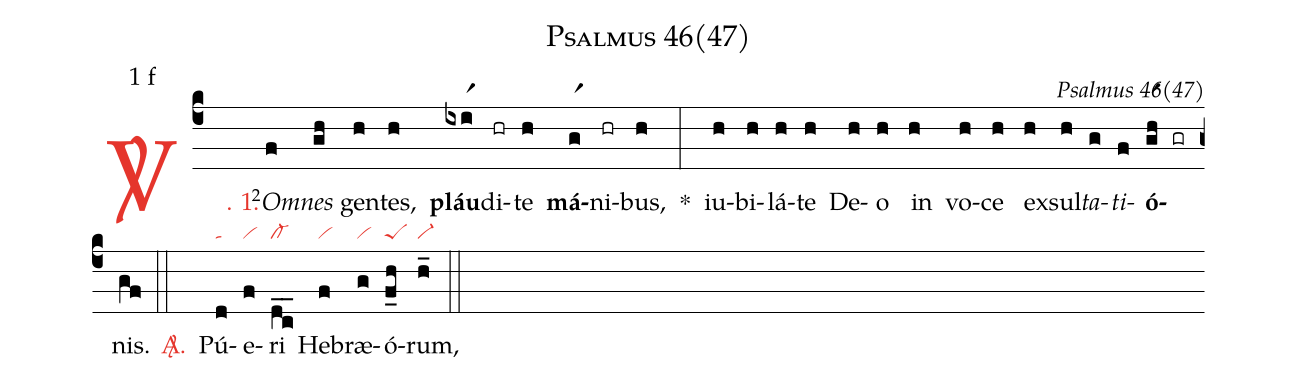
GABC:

name: Psalmus 46(47);
mode: 1;
mode-differentia: f;
commentary: Psalmus 46(47);
nabc-lines: 1;
%%
(c4)

<c><sp>V/</sp>. 1.</c>() <v>\VSup{2}</v><i>Om</i>(f)<i>nes(gh)</i> gen(h)tes,(h) <b>pláu</b>(ixir1)di(hr)te(h) <b>má</b>(gr1)ni(hr)bus,(h) *(:) iu(h)bi(h)lá(h)te(h) De(h)o(h) in(h) vo(h)ce(h) ex(h)sul(h)<i>ta</i>(g)<i>ti</i>(f)<b>ó</b>(gr1h gr)nis.(gf)

(::)

<nlba><c><sp>A/</sp>.</c>() Pú</nlba>(d|ta)e(f|vi)ri(dc__|cl-) He(f|vi)bræ(g|vi)ó(f_h|peS)rum,(h_|vi-)

(::)
